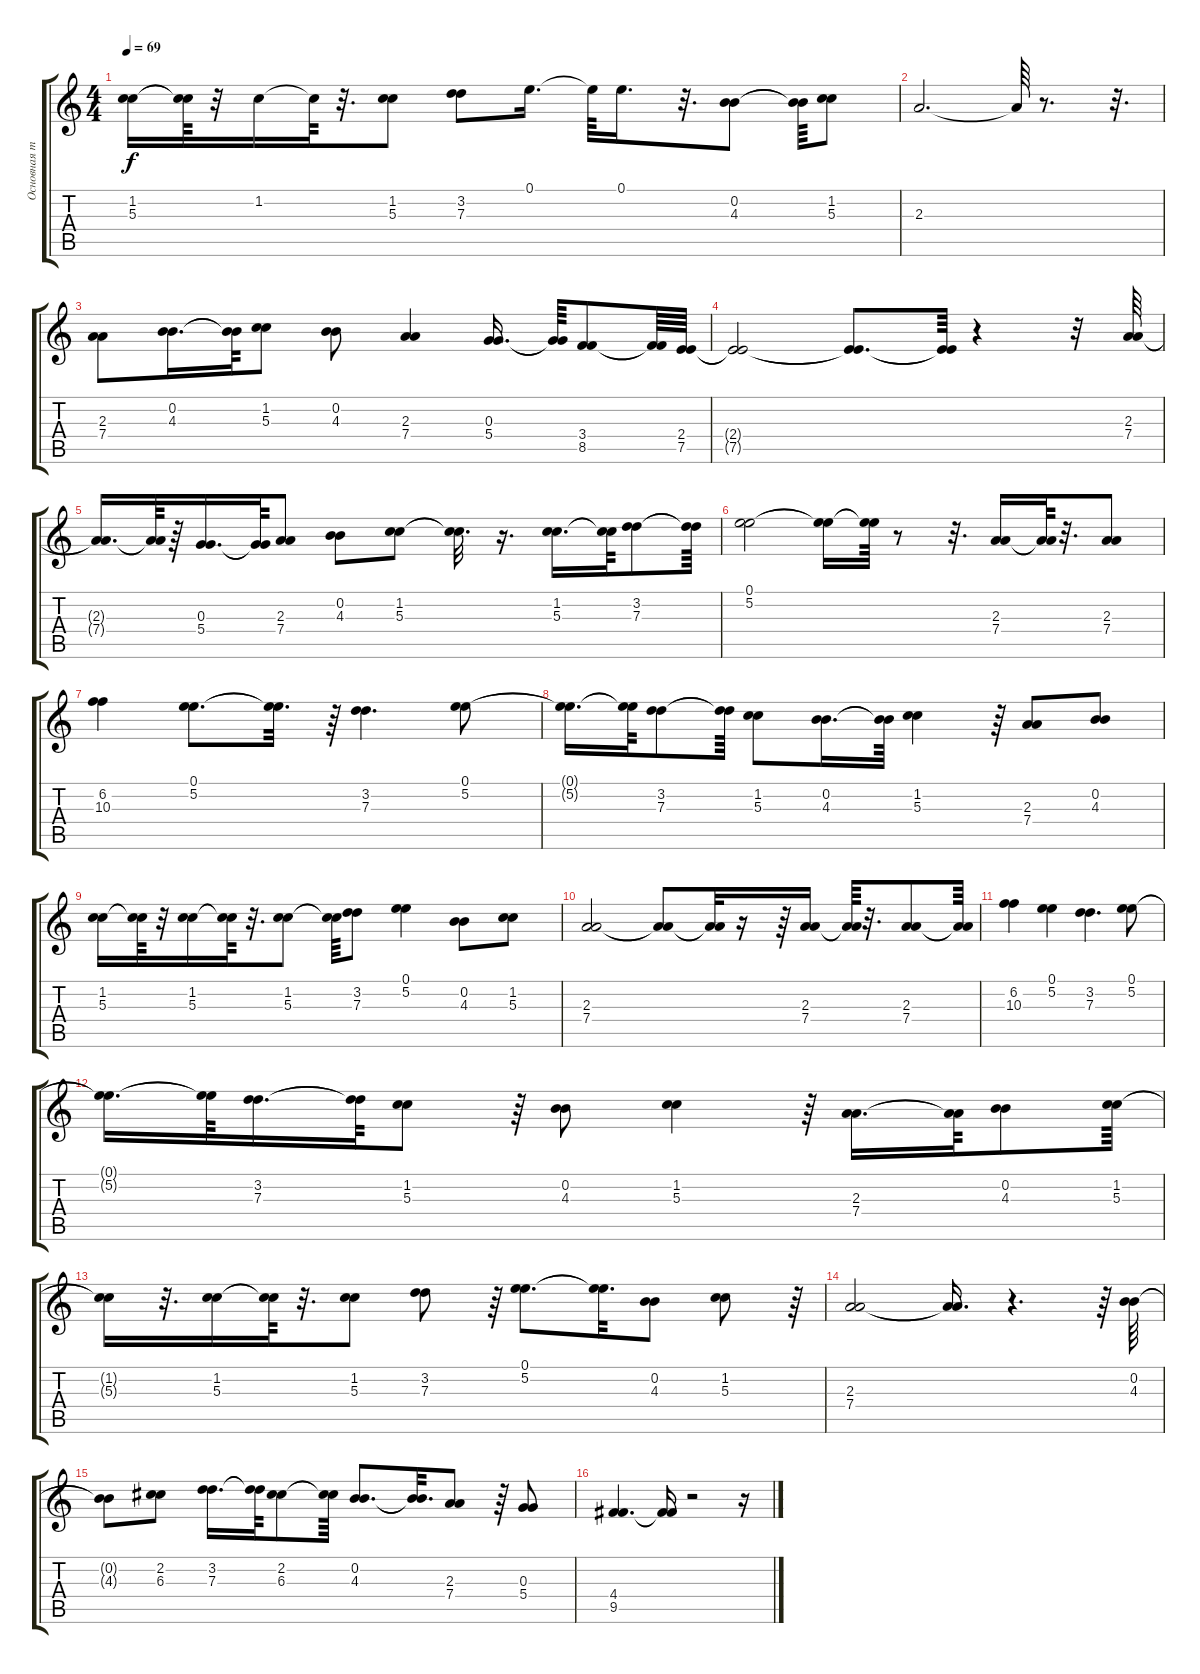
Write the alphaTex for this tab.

\track ("Основная тема" "Основная т") {instrument acousticguitarnylon}
\staff {score tabs}
\tuning (E4 B3 G3 D3 A2 E2) {hide}
\ts (4 4)
\tempo 69
\clef g2
\ks c
(1.2{t} 5.3{t}).16{dy f} (1.2{t} 5.3{t}).64 r.32 1.2.16 1.2{t}.64 r.32{d} (1.2 5.3).8 (3.2 7.3).8 0.1.16{d} 0.1{t}.64 0.1.16{d} r.32{d} (0.2 4.3).8 (0.2{t} 4.3{t}).64 (1.2 5.3).8 |
2.3.2{d} 2.3{t}.64 r.8{d} r.32{d} |
(2.3 7.4).8 (0.2 4.3).16{d} (0.2{t} 4.3{t}).64 (1.2 5.3).8 (0.2 4.3).8 (2.3 7.4).4 (0.3 5.4).16{d} (0.3{t} 5.4{t}).64 (3.4 8.5).8 (3.4{t} 8.5{t}).64 (2.4 7.5).64 |
(2.4{t} 7.5{t}).2 (2.4{t} 7.5{t}).8{d} (2.4{t} 7.5{t}).64 r.4 r.32 (2.3 7.4).64 |
(2.3{t} 7.4{t}).16{d} (2.3{t} 7.4{t}).64 r.64 (0.3 5.4).16{d} (0.3{t} 5.4{t}).64 (2.3 7.4).8 (0.2 4.3).8 (1.2 5.3).8 (1.2{t} 5.3{t}).32{d} r.16{d} (1.2 5.3).16{d} (1.2{t} 5.3{t}).64 (3.2 7.3).8 (3.2{t} 7.3{t}).64 |
(0.1 5.2).2 (0.1{t} 5.2{t}).16 (0.1{t} 5.2{t}).64 r.8 r.32{d} (2.3 7.4).16 (2.3{t} 7.4{t}).64 r.32{d} (2.3 7.4).8 |
(6.2 10.3).4 (0.1 5.2).8{d} (0.1{t} 5.2{t}).32{d} r.64 (3.2 7.3).4{d} (0.1 5.2).8 |
(0.1{t} 5.2{t}).16{d} (0.1{t} 5.2{t}).64 (3.2 7.3).8 (3.2{t} 7.3{t}).64 (1.2 5.3).8 (0.2 4.3).16{d} (0.2{t} 4.3{t}).64 (1.2 5.3).4 r.64 (2.3 7.4).8 (0.2 4.3).8 |
(1.2 5.3).16 (1.2{t} 5.3{t}).64 r.32 (1.2 5.3).16 (1.2{t} 5.3{t}).64 r.32{d} (1.2 5.3).8 (1.2{t} 5.3{t}).64 (3.2 7.3).8 (0.1 5.2).4 (0.2 4.3).8 (1.2 5.3).8 |
(2.3 7.4).2 (2.3{t} 7.4{t}).8 (2.3{t} 7.4{t}).32 r.16 r.64 (2.3 7.4).16 (2.3{t} 7.4{t}).64 r.32{d} (2.3 7.4).8 (2.3{t} 7.4{t}).64 |
(6.2 10.3).4 (0.1 5.2).4 (3.2 7.3).4{d} (0.1 5.2).8 |
(0.1{t} 5.2{t}).16{d} (0.1{t} 5.2{t}).64 (3.2 7.3).16{d} (3.2{t} 7.3{t}).64 (1.2 5.3).8 r.64 (0.2 4.3).8 (1.2 5.3).4 r.64 (2.3 7.4).16{d} (2.3{t} 7.4{t}).64 (0.2 4.3).8 (1.2 5.3).64 |
(1.2{t} 5.3{t}).16 r.32{d} (1.2 5.3).16 (1.2{t} 5.3{t}).64 r.32{d} (1.2 5.3).8 (3.2 7.3).8 r.64 (0.1 5.2).8{d} (0.1{t} 5.2{t}).32{d} (0.2 4.3).8 (1.2 5.3).8 r.64 |
(2.3 7.4).2 (2.3{t} 7.4{t}).16{d} r.4{d} r.64 (0.2 4.3).64 |
(0.2{t} 4.3{t}).8 (2.2 6.3).8 (3.2 7.3).16{d} (3.2{t} 7.3{t}).64 (2.2 6.3).8 (2.2{t} 6.3{t}).64 (0.2 4.3).8{d} (0.2{t} 4.3{t}).32{d} (2.3 7.4).8 r.64 (0.3 5.4).8 |
(4.4 9.5).4{d} (4.4{t} 9.5{t}).16 r.2 r.16
